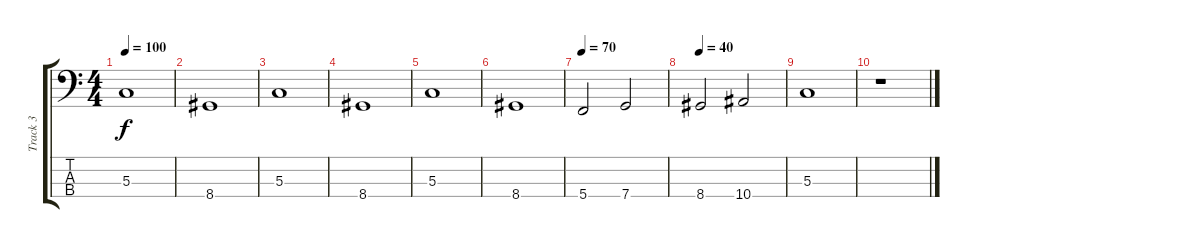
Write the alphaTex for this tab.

\track ("Track 3" "Track 3") {instrument electricbassfinger}
\staff {score tabs}
\tuning (F2 C2 G1 C1) {hide}
\ts (4 4)
\tempo 100
\clef f4
\ks c
5.3.1{dy f} |
8.4.1 |
5.3.1 |
8.4.1 |
5.3.1 |
8.4.1 |
\tempo 70
5.4.2 7.4.2 |
\tempo 40
8.4.2 10.4.2 |
5.3.1 |
r.1
